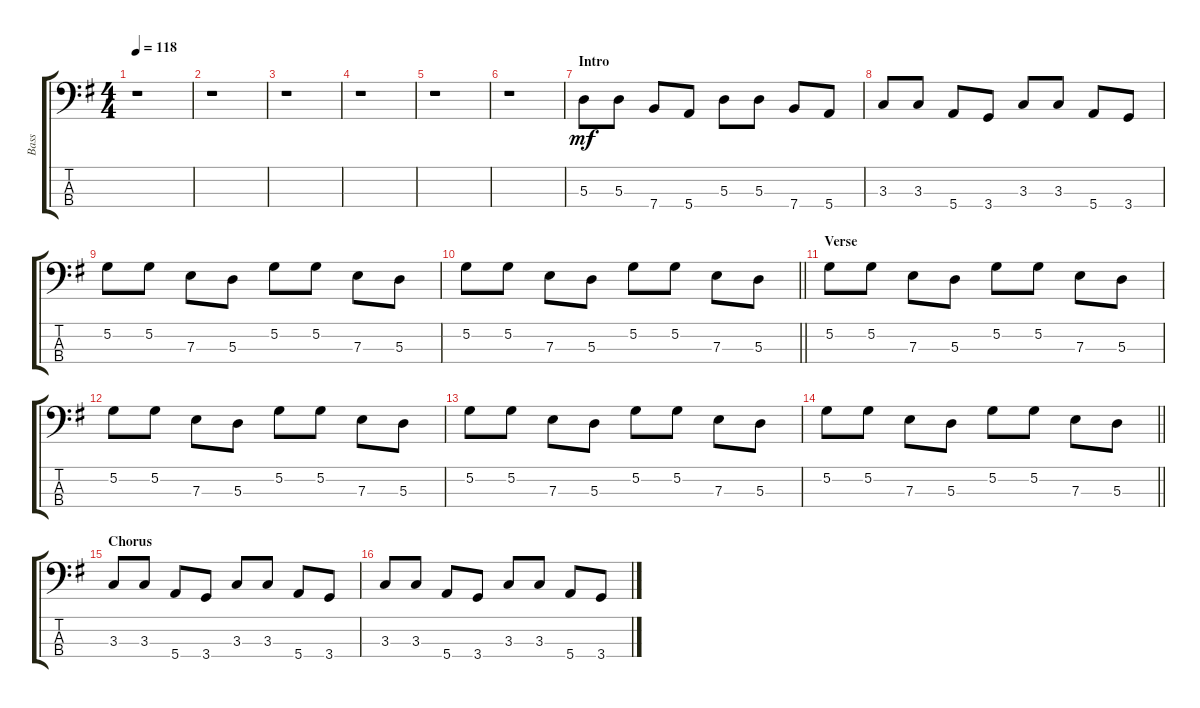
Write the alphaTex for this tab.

\track ("Bass" "Bass") {instrument electricbassfinger}
\staff {score tabs}
\tuning (G2 D2 A1 E1) {hide}
\ts (4 4)
\tempo 118
\clef f4
\ks g
r.1{dy mf instrument electricbassfinger} |
r.1 |
r.1 |
r.1 |
r.1 |
r.1 |
\section ("" "Intro")
5.3.8 5.3.8 7.4.8 5.4.8 5.3.8 5.3.8 7.4.8 5.4.8 |
3.3.8 3.3.8 5.4.8 3.4.8 3.3.8 3.3.8 5.4.8 3.4.8 |
5.2.8 5.2.8 7.3.8 5.3.8 5.2.8 5.2.8 7.3.8 5.3.8 |
\barLineRight lightlight
5.2.8 5.2.8 7.3.8 5.3.8 5.2.8 5.2.8 7.3.8 5.3.8 |
\section ("" "Verse")
5.2.8 5.2.8 7.3.8 5.3.8 5.2.8 5.2.8 7.3.8 5.3.8 |
5.2.8 5.2.8 7.3.8 5.3.8 5.2.8 5.2.8 7.3.8 5.3.8 |
5.2.8 5.2.8 7.3.8 5.3.8 5.2.8 5.2.8 7.3.8 5.3.8 |
\barLineRight lightlight
5.2.8 5.2.8 7.3.8 5.3.8 5.2.8 5.2.8 7.3.8 5.3.8 |
\section ("" "Chorus")
3.3.8 3.3.8 5.4.8 3.4.8 3.3.8 3.3.8 5.4.8 3.4.8 |
3.3.8 3.3.8 5.4.8 3.4.8 3.3.8 3.3.8 5.4.8 3.4.8
